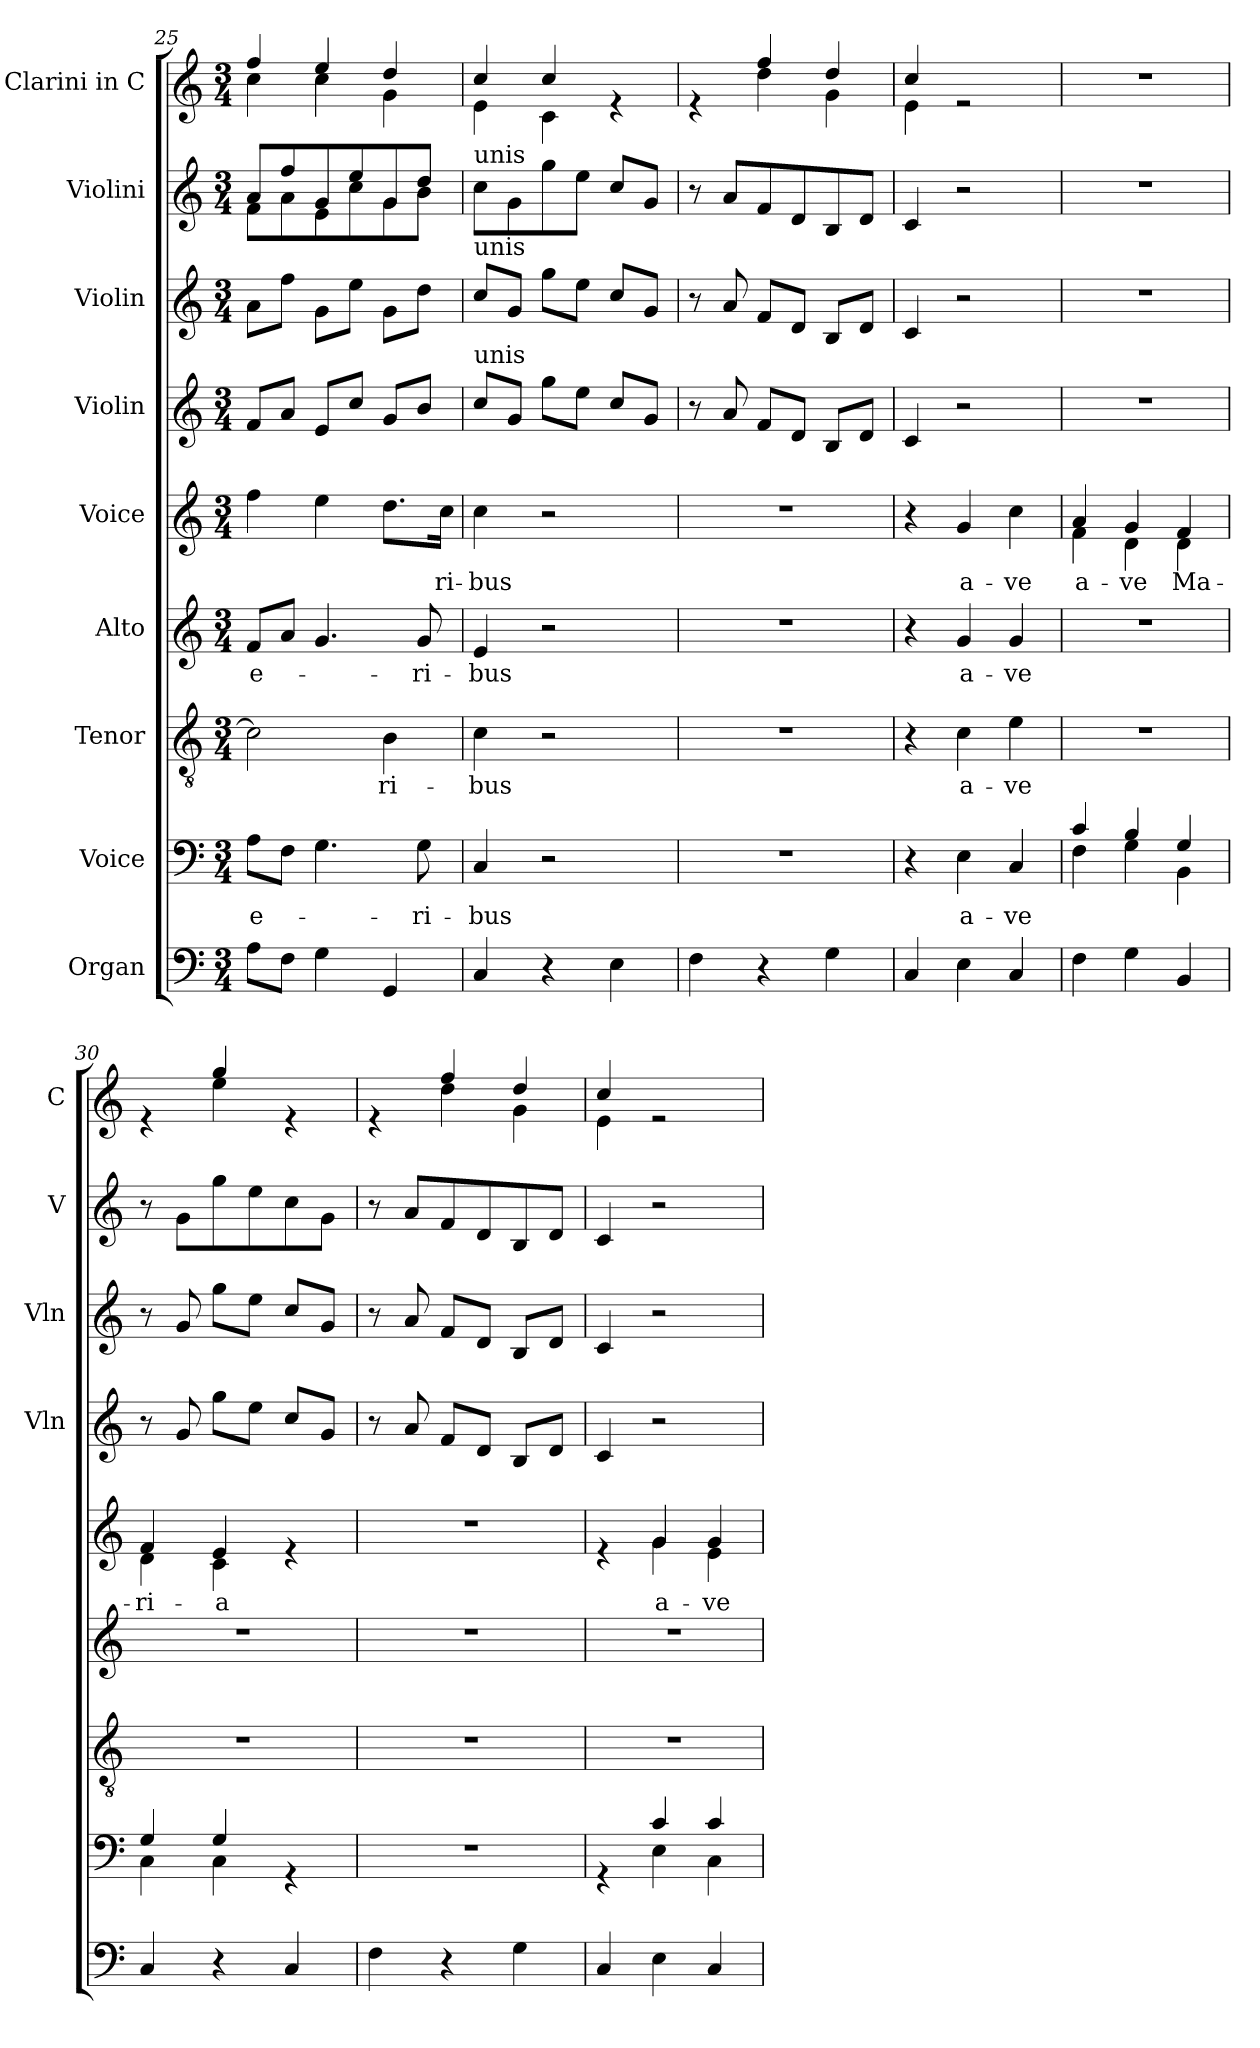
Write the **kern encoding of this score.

**kern	**kern	**text	**kern	**text	**kern	**text	**kern	**text	**kern	**kern	**kern	**kern
*part9	*part8	*part8	*part7	*part7	*part6	*part6	*part5	*part5	*part4	*part3	*part2	*part1
*staff9	*staff8	*staff8	*staff7	*staff7	*staff6	*staff6	*staff5	*staff5	*staff4	*staff3	*staff2	*staff1
*I"Organ	*I"Voice	*	*I"Tenor	*	*I"Alto	*	*I"Voice	*	*I"Violin	*I"Violin	*I"Violini	*I"Clarini in C
*	*	*	*	*	*	*	*	*	*I'Vln	*I'Vln	*I'V	*I'C
*clefF4	*clefF4	*	*clefGv2	*	*clefG2	*	*clefG2	*	*clefG2	*clefG2	*clefG2	*clefG2
*k[]	*k[]	*	*k[]	*	*k[]	*	*k[]	*	*k[]	*k[]	*k[]	*k[]
*M3/4	*M3/4	*	*M3/4	*	*M3/4	*	*M3/4	*	*M3/4	*M3/4	*M3/4	*M3/4
=25	=25	=25	=25	=25	=25	=25	=25	=25	=25	=25	=25	=25
!	!	!LO:LY:b	!	!	!	!LO:LY:b	!	!	!	!	!	!
*	*	*	*	*	*	*	*	*	*	*	*^	*^
8A\L	8A\L	-e-	2c\]	.	8f/L	-e-	4ff\	.	8f/L	8a\L	8a/L	8f\L	4ff/	4cc\
8F\J	8F\J	.	.	.	8a/J	.	.	.	8a/J	8ff\J	8ff/	8a\	.	.
4G\	4.G\	.	.	.	4.g/	.	4ee\	.	8e/L	8g\L	8g/	8e\	4ee/	4cc\
.	.	.	.	.	.	.	.	.	8cc/J	8ee\J	8ee/	8cc\	.	.
!	!	!	!	!LO:LY:b	!	!	!	!	!	!	!	!	!	!
4GG/	.	.	4B\	-ri-	.	.	8.dd\L	.	8g/L	8g\L	8g/	8g\	4dd/	4g\
!	!	!LO:LY:b	!	!	!	!LO:LY:b	!	!	!	!	!	!	!	!
.	8G\	-ri-	.	.	8g/	-ri-	.	.	8b/J	8dd\J	8dd/J	8b\J	.	.
!	!	!	!	!	!	!	!	!LO:LY:b	!	!	!	!	!	!
.	.	.	.	.	.	.	16cc\Jk	-ri-	.	.	.	.	.	.
*	*	*	*	*	*	*	*	*	*	*	*v	*v	*	*
=26	=26	=26	=26	=26	=26	=26	=26	=26	=26	=26	=26	=26	=26
!	!	!	!	!	!	!	!	!	!	!	!LO:TX:a:t=unis	!	!
!	!	!	!	!	!	!	!	!	!	!LO:TX:a:t=unis	!	!	!
!	!	!	!	!	!	!	!	!	!LO:TX:a:t=unis	!	!	!	!
!	!	!LO:LY:b	!	!LO:LY:b	!	!LO:LY:b	!	!LO:LY:b	!	!	!	!	!
4C/	4C/	-bus	4c\	-bus	4e/	-bus	4cc\	-bus	8cc/L	8cc/L	8cc\L	4cc/	4e\
.	.	.	.	.	.	.	.	.	8g/J	8g/J	8g\	.	.
4r	2r	.	2r	.	2r	.	2r	.	8gg\L	8gg\L	8gg\	4cc/	4c\
.	.	.	.	.	.	.	.	.	8ee\J	8ee\J	8ee\J	.	.
4E\	.	.	.	.	.	.	.	.	8cc/L	8cc/L	8cc/L	4re	4ryy
.	.	.	.	.	.	.	.	.	8g/J	8g/J	8g/J	.	.
=27	=27	=27	=27	=27	=27	=27	=27	=27	=27	=27	=27	=27	=27
4F\	2.r	.	2.r	.	2.r	.	2.r	.	8r	8r	8r	4re	4ryy
.	.	.	.	.	.	.	.	.	8a/	8a/	8a/L	.	.
4r	.	.	.	.	.	.	.	.	8f/L	8f/L	8f/	4ff/	4dd\
.	.	.	.	.	.	.	.	.	8d/J	8d/J	8d/	.	.
4G\	.	.	.	.	.	.	.	.	8B/L	8B/L	8B/	4dd/	4g\
.	.	.	.	.	.	.	.	.	8d/J	8d/J	8d/J	.	.
=28	=28	=28	=28	=28	=28	=28	=28	=28	=28	=28	=28	=28	=28
4C/	4r	.	4r	.	4r	.	4r	.	4c/	4c/	4c/	4cc/	4e\
!	!	!LO:LY:b	!	!LO:LY:b	!	!LO:LY:b	!	!LO:LY:b	!	!	!	!	!
4E\	4E\	a-	4c\	a-	4g/	a-	4g/	a-	2r	2r	2r	2re	2ryy
!	!	!LO:LY:b	!	!LO:LY:b	!	!LO:LY:b	!	!LO:LY:b	!	!	!	!	!
4C/	4C/	-ve	4e\	-ve	4g/	-ve	4cc\	-ve	.	.	.	.	.
*	*	*	*	*	*	*	*	*	*	*	*	*v	*v
!!LO:PB:g=z
=29	=29	=29	=29	=29	=29	=29	=29	=29	=29	=29	=29	=29
*	*^	*	*	*	*	*	*	*	*	*	*	*
!	!	!	!	!	!	!	!	!	!LO:LY:b	!	!	!	!
*	*	*	*	*	*	*	*	*^	*	*	*	*	*
4F\	4c/	4F\	.	2.r	.	2.r	.	4a/	4f\	a-	2.r	2.r	2.r	2.r
!	!	!	!	!	!	!	!	!	!	!LO:LY:b	!	!	!	!
4G\	4B/	4G\	.	.	.	.	.	4g/	4d\	-ve	.	.	.	.
!	!	!	!	!	!	!	!	!	!	!LO:LY:b	!	!	!	!
4BB/	4G/	4BB\	.	.	.	.	.	4f/	4d\	Ma-	.	.	.	.
=30	=30	=30	=30	=30	=30	=30	=30	=30	=30	=30	=30	=30	=30	=30
!	!	!	!	!	!	!	!	!	!	!LO:LY:b	!	!	!	!
*	*	*	*	*	*	*	*	*	*	*	*	*	*	*^
4C/	4G/	4C\	.	2.r	.	2.r	.	4f/	4d\	-ri-	8r	8r	8r	4re	4ryy
.	.	.	.	.	.	.	.	.	.	.	8g/	8g/	8g\L	.	.
!	!	!	!	!	!	!	!	!	!	!LO:LY:b	!	!	!	!	!
4r	4G/	4C\	.	.	.	.	.	4e/	4c\	-a	8gg\L	8gg\L	8gg\	4gg/	4ee\
.	.	.	.	.	.	.	.	.	.	.	8ee\J	8ee\J	8ee\	.	.
4C/	4rGG	4ryy	.	.	.	.	.	4re	4ryy	.	8cc/L	8cc/L	8cc\	4re	4ryy
.	.	.	.	.	.	.	.	.	.	.	8g/J	8g/J	8g\J	.	.
*	*v	*v	*	*	*	*	*	*v	*v	*	*	*	*	*	*
=31	=31	=31	=31	=31	=31	=31	=31	=31	=31	=31	=31	=31	=31
4F\	2.r	.	2.r	.	2.r	.	2.r	.	8r	8r	8r	4re	4ryy
.	.	.	.	.	.	.	.	.	8a/	8a/	8a/L	.	.
4r	.	.	.	.	.	.	.	.	8f/L	8f/L	8f/	4ff/	4dd\
.	.	.	.	.	.	.	.	.	8d/J	8d/J	8d/	.	.
4G\	.	.	.	.	.	.	.	.	8B/L	8B/L	8B/	4dd/	4g\
.	.	.	.	.	.	.	.	.	8d/J	8d/J	8d/J	.	.
=32	=32	=32	=32	=32	=32	=32	=32	=32	=32	=32	=32	=32	=32
*	*^	*	*	*	*	*	*^	*	*	*	*	*	*
4C/	4rGG	4ryy	.	2.r	.	2.r	.	4re	4ryy	.	4c/	4c/	4c/	4cc/	4e\
!	!	!	!	!	!	!	!	!	!	!LO:LY:b	!	!	!	!	!
4E\	4c/	4E\	.	.	.	.	.	4g/	4g\	a-	2r	2r	2r	2re	2ryy
!	!	!	!	!	!	!	!	!	!	!LO:LY:b	!	!	!	!	!
4C/	4c/	4C\	.	.	.	.	.	4g/	4e\	-ve	.	.	.	.	.
*	*v	*v	*	*	*	*	*	*v	*v	*	*	*	*	*v	*v
=	=	=	=	=	=	=	=	=	=	=	=	=
*-	*-	*-	*-	*-	*-	*-	*-	*-	*-	*-	*-	*-
